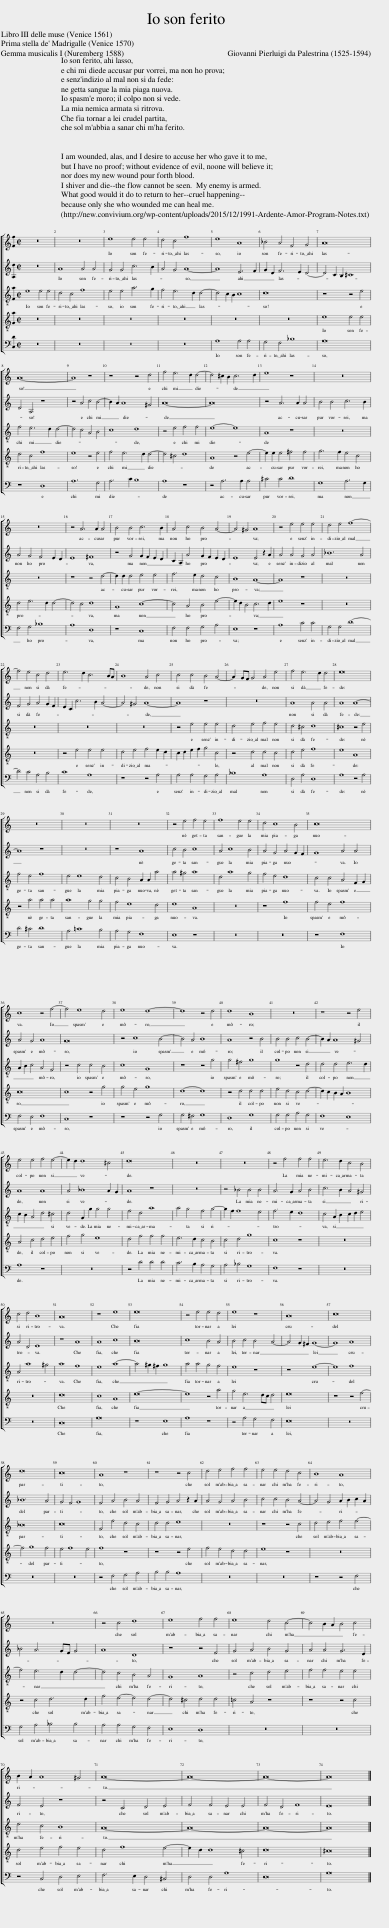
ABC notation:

X:1
%%score [ 1 2 3 4 5 ]
L:1/8
M:4/2
I:linebreak $
K:C
V:1 treble
V:2 treble
V:3 treble-8
V:4 treble-8
V:5 bass
V:1
 z16 | z16 | e8 e4 e4 | d4 c4 f8 | e8 A8 | %5
 _B4 A4 F4 G4 | A16 |$ A16- | A8 z8 | z8 z4 d4 | %10
 f4 e6 d2 d4- | d4 ^c2 B2 c6 d2 | e8 z8 | z16 |$ z16 | %15
 z4 A6 A2 A4 | B4 B4 c6 B2 | A4 c4 B4 A4- | A4 ^G4 A8 | z4 e4 e4 e4 | %20
 d4 e4 f8- |$ f4 e4 c4 d4 | e6 d2 c6 BA | B8 A4 c4 | c4 c4 B4 A4- | %25
 A2 GF G4 A4 e4 | f4 e6 d2 d4 | e16 |$ z16 | z16 | %30
 z16 | z4 e4 f4 e4 | f8 e4 e4 | d4 c8 B4 | c16 |$ %35
 c8 z4 f4- | f4 e8 d4 | e8 d8- | d8 z4 d4 | d8 B8 | %40
 z16 | z8 z4 e4 |$ e4 e4 f4 e4- | e2 d2 d8 ^c4 | d16 | %45
 z16 | z16 | z4 f4 f4 f4 | e6 d2 c4 B4 |$ c4 d4 B8 | %50
 A16 | z8 e8 | e16 | z4 e4 e4 d4 | e8 z8 | %55
 B16 | c16 |$ d16 | c16 | A8 z8 | %60
 z8 z4 c4 | d4 e4 f4 f4 | e4 e4 d4 c4 | B8 A8 |$ z16 | %65
 z4 c4 d8 | e8 f4 f4 | e8 d4 c4- | c4 B2 A2 B4 c4 |$ B2 A2 A8 ^G4 | %70
 A16- | A16- | A16- | A16 |] %74
V:2
 z16 | A8 A4 A4 | G4 G4 c6 B2 | A4 G4 A8- | A8 E6 F2 | %5
 G2 D2 F6 E2 D4- | D4 C2 B,2 ^C8 |$ D4 A,4 z8 | z4 A4 c4 B4- | B2 A2 A8 ^G4 | %10
 A16- | A16 | z4 A6 A2 A4 | B4 B4 c6 B2 |$ A4 G4 F4 E2 D2 | %15
 E8 ^F8 | z4 G4 G2 F2 E2 D2 | C2 A,2 A4 G2 F2 E2 D2 | E8 E4 z2 A2 | A4 A4 G4 A4 | %20
 _B12 A4 |$ F4 G4 A4 G2 F2 | E2 C2 c6 B2 A4- | A4 ^G4 A8- | A8 z8 | %25
 z16 | A8 A4 A4 | A8 A8- |$ A8 z8 | z16 | %30
 z8 A8 | c4 B4 c8 | A4 c8 B4 | A4 G4 A4 G2 F2 | G8 A4 A4 |$ %35
 A4 G4 A8 | G16 | z4 c8 B4- | B4 A4 B8 | A8 z4 B4 | %40
 B4 B4 c4 B4- | B2 A2 A8 ^G4 |$ A8 A8 | A4 _B8 A2 G2 | A8 z8 | %45
 z16 | z4 _B4 B4 B4 | A6 G2 A4 B4 | c6 B2 A4 ^G4 |$ A4 D4 E8 | %50
 z8 A8 | A8 c8 | B16 | c8 B4 A4 | B4 c4 B4 A4- | %55
 A4 G2 ^F2 G8- | G8 A8 |$ _B12 A4 | G4 F4 G8 | F4 A4 B4 A4 | %60
 F4 G4 A4 z2 A2 | A4 G4 A4 B4 | c4 c4 B4 A4- | A4 G4 A2 B2 c2 A2 |$ _B4 A6 GF G4 | %65
 A8 D8 | z8 z4 F4 | G4 A4 B4 G4 | A4 A4 G6 E2 |$ F4 E4 z8 | %70
 z4 C4 D4 E4 | F4 F4 E4 E4 | F4 D4 F8 | E16 |] %74
V:3
 e8 e4 e4 | d4 c4 f8 | e4 e4 a6 g2 | f4 e6 d2 d4- | d4 c2 B2 c8 | %5
 d16 | z8 z4 e4 |$ f4 e6 d2 d4- | d4 c4 A4 B4 | c8 d8 | %10
 z4 e4 f4 f4 | e8- e8 | A8 z8 | z16 |$ z16 | %15
 z8 z4 d4- | d2 d2 d4 e4 e4 | f6 e2 d4 c4 | B8 A8- | A8 z8 | %20
 z16 |$ z16 | z16 | z16 | z4 e4 e4 e4 | %25
 d4 e4 f4 e4 | d4 ^c4 d8 | ^c8 z4 e4 |$ f4 e4 f8 | e4 e8 d4 | %30
 c4 B4 A2 A2 a4 | a4 ^g4 a8 | d4 a8 g4 | f4 e4 d8 | c4 c4 A4 F2 G2 |$ %35
 A2 B2 c4 A4 F4 | z4 c4 c4 B4 | c8 G8 | z8 z4 g4 | g4 ^f4 g8 | %40
 g8 z4 d4 | d4 d4 e6 d2 |$ c2 B2 A4 d4 ^c4 | d4 G2 g2 g4 g4 | f4 d4 a8 | %45
 a4 g4 f4 g4- | g2 f2 f8 e4 | f6 e2 d8 | c4 A2 B2 c2 d2 e4 |$ A4 a8 ^g4 | %50
 a8 f8 | e8 a8- | a4 ^g2 ^f2 g8 | a4 a4 g4 f4 | e8 z8 | %55
 z8 e8- | e8 f8 |$ _B16 | c16 | F4 f4 d4 c4 | %60
 d4 d4 e8 | z16 | z8 z4 c4 | d4 e4 f4 f4- |$ f4 e6 d2 d4- | %65
 d4 c4 B4 A4 | G8 A8 | z4 c4 d4 e4 | f4 f4 e4 e4 |$ d4 c4 B8 | %70
 A16- | A16- | A16- | A16 |] %74
V:4
 z16 | z16 | z16 | z16 | z16 | %5
 z16 | e8 e4 e4 |$ d4 c4 f8 | e8 z4 e4 | f4 e6 d2 d4- | %10
 d4 ^c4 d8 | A8 z4 e4- | e2 e2 e4 ^f4 f4 | g6 f2 e4 c4 |$ d4 e6 d2 d4- | %15
 d4 c4 d8 | G8 c8- | c4 A4 B4 e4- | e2 d2 B4 c6 d2 | e8 z8 | %20
 z16 |$ z16 | z4 e4 e4 e4 | d4 e4 f4 e2 d2 | c2 d2 e2 f2 g4 c4 | %25
 z4 d4 d4 c4 | d4 e4 f8 | e8 A8 |$ z4 a4 a4 a4 | a8 g4 g4 | %30
 f4 e8 d4 | e8 A8 | z16 | z8 f8 | f4 e4 f8 |$ %35
 c16 | c8 z4 g4 | g4 e4 g8 | d8- d8 | z4 d4 d4 d4 | %40
 e4 d4 c4 d4- | d2 c2 B2 A2 B8 |$ A4 c4 d4 e4 | f4 g4 e8 | d4 f4 f4 f4 | %45
 e6 d2 c4 B4 | c4 d4 g8 | c8 z8 | z16 |$ z16 | %50
 d16 | c8 A8 | e16- | e8 z4 a4 | g4 e6 dc d4 | %55
 e16 | z8 z4 f4- |$ f4 g8 f4 | e4 f8 e4 | f8 z8 | %60
 z8 z4 e4 | f4 e4 d4 d4 | e8 z8 | z16 |$ z4 c4 d6 d2 | %65
 f4 e4- e4 d4- | d4 ^c4 d4 d4 | =c4 A4 z8 | z8 z4 c4 |$ d4 e4 f4 e4 | %70
 d4 f8 e4- | e2 d2 d8 ^c4 | d16 | ^c16 |] %74
V:5
 z16 | z16 | z16 | z16 | A,8 A,4 A,4 | %5
 G,4 F,4 _B,8 | A,16 |$ z8 D,8 | A,12 G,4 | A,6 C2 B,8 | %10
 A,8 z8 | z4 A,6 A,2 A,4 | ^C4 C4 D8 | G,8 A,6 G,2 |$ F,4 G,4 _B,8 | %15
 A,8 D,8 | z8 C,8 | F,4 F,4 G,4 A,4 | E,8 z8 | A,8 C4 C4 | %20
 G,4 G,4 D8- |$ D4 C4 A,4 B,4 | C8 A,8 | z8 z4 A,4 | A,4 A,4 G,4 A,4 | %25
 _B,8 A,8 | D,4 A,4 D,8 | A,8 z4 A,4 |$ D4 ^C4 D8 | A,4 =C8 B,4 | %30
 A,4 G,4 F,8 | E,8 z8 | z16 | z16 | z8 F,8 |$ %35
 F,4 E,4 F,8 | C,8 z8 | z8 z4 G,4 | G,4 ^F,4 G,8 | D,8 G,8 | %40
 G,4 G,4 A,4 G,4 | F,8 E,8 |$ A,8 z8 | z16 | z4 D4 D4 D4 | %45
 C6 B,2 A,4 G,4 | A,4 _B,4 G,8 | F,8 z8 | z16 |$ z16 | %50
 D,16 | A,16 | z8 E,8 | A,8 z8 | z4 A,4 G,4 F,4 | %55
 E,16 | z16 |$ z16 | z16 | z4 F,4 G,4 A,4 | %60
 B,4 B,4 A,8 | z16 | z16 | z8 z4 F,4 |$ G,4 A,4 _B,4 B,4 | %65
 A,4 A,4 G,4 F,4 | E,8 D,8 | z16 | z16 |$ z4 C,4 D,4 E,4 | %70
 F,6 E,2 D,4 ^C,4 | D,4 D,4 A,8 | D,16 | A,16 |] %74
